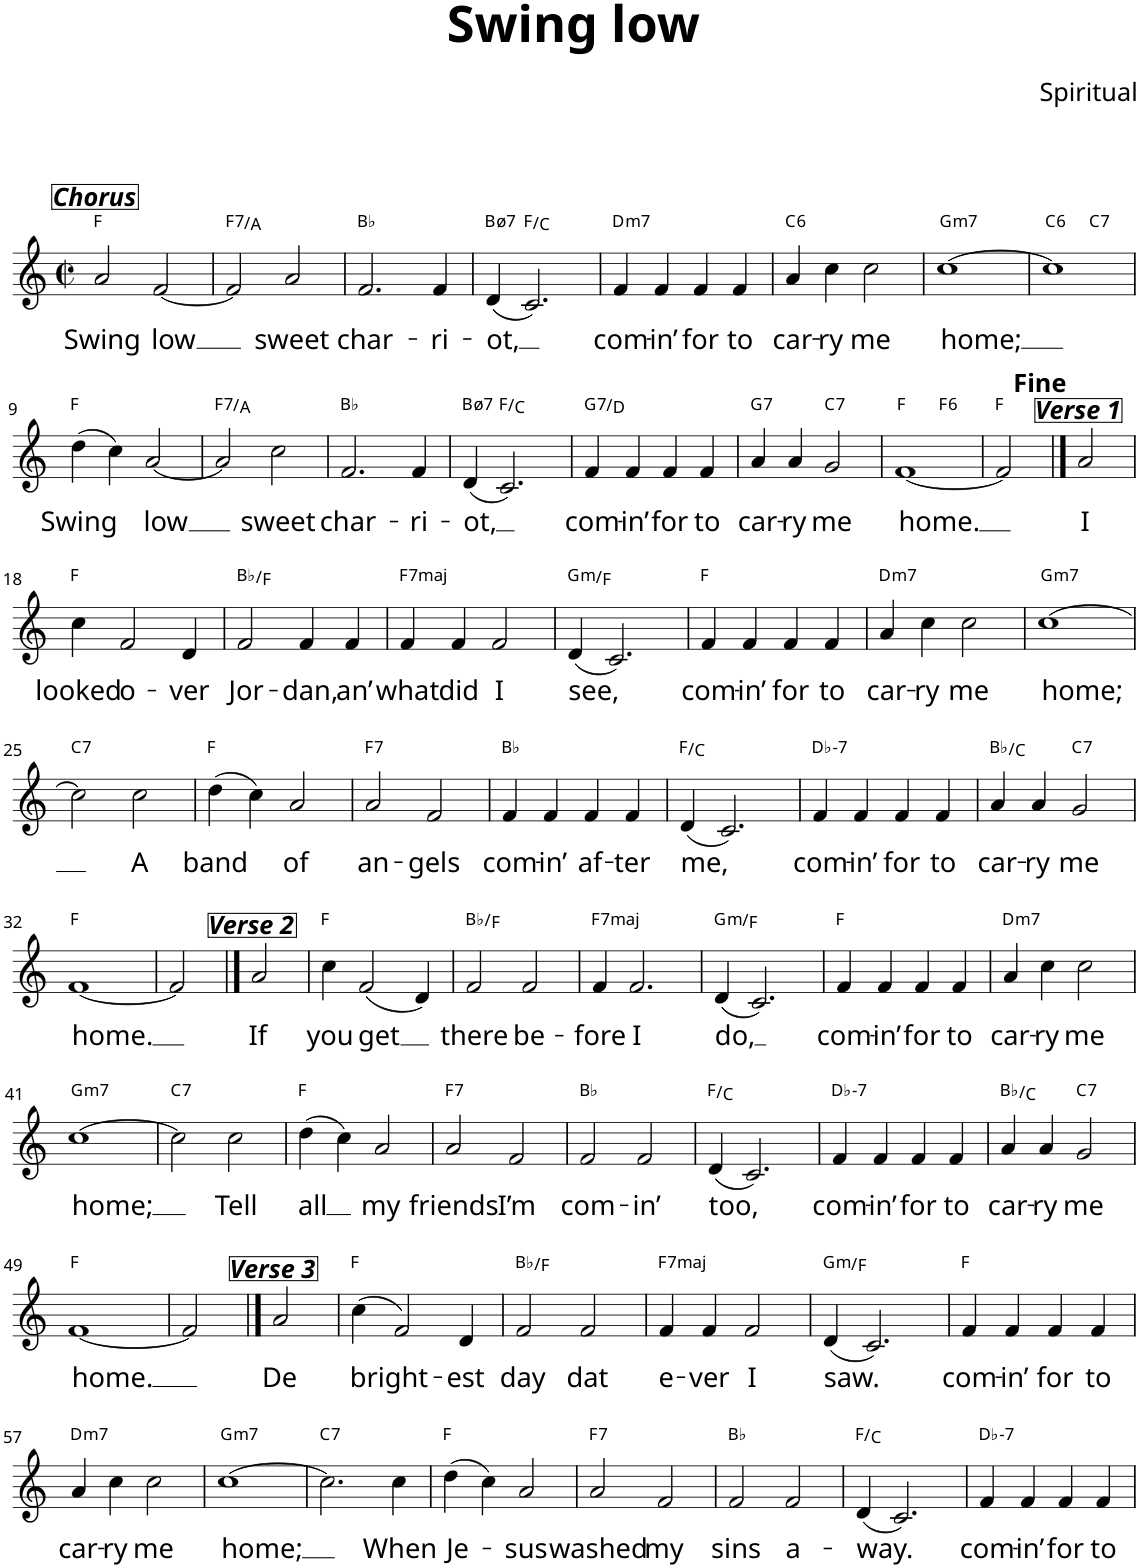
**kern	**text	**harte
*part1	*part1	*part1
*staff1	*staff1	*
*I"Gesang	*	*
*clefG2	*	*
*k[]	*	*
*M2/2	*	*
*met(c|)	*	*
=1	=1	=1
!LO:TX:a:Bi:t=Chorus	!	!
!	!LO:LY:b	!
2a/	Swing	F:maj
!	!LO:LY:b	!
[2f/	low	.
=2	=2	=2
!	!	!LO:H:kt=7
2f/]	.	F:7/3
!	!LO:LY:b	!
2a/	sweet	.
=3	=3	=3
!	!LO:LY:b	!
2.f/	char-	Bb:maj
!	!LO:LY:b	!
4f/	-ri-	.
=4	=4	=4
!	!LO:LY:b	!LO:H:kt=7
(4d/	-ot,	B:hdim7
2.c/)	.	F:maj/5
=5	=5	=5
!	!LO:LY:b	!LO:H:kt=m7
4f/	com-	D:min7
!	!LO:LY:b	!
4f/	-in’	.
!	!LO:LY:b	!
4f/	for	.
!	!LO:LY:b	!
4f/	to	.
=6	=6	=6
!	!LO:LY:b	!LO:H:kt=6
4a/	car-	C:maj6
!	!LO:LY:b	!
4cc\	-ry	.
!	!LO:LY:b	!
2cc\	me	.
=7	=7	=7
!	!LO:LY:b	!LO:H:kt=m7
[1cc	home;	G:min7
=8	=8	=8
!	!	!LO:H:kt=6
*^	*	*
1cc]	2ryy	.	C:maj6
!	!	!	!LO:H:kt=7
.	2ryy	.	C:7
!!LO:LB:g=z	!!
=9	=9	=9	=9
!	!	!LO:LY:b	!
*v	*v	*	*
(4dd\	Swing	F:maj
4cc\)	.	.
!	!LO:LY:b	!
[2a/	low	.
=10	=10	=10
!	!	!LO:H:kt=7
2a/]	.	F:7/3
!	!LO:LY:b	!
2cc\	sweet	.
=11	=11	=11
!	!LO:LY:b	!
2.f/	char-	Bb:maj
!	!LO:LY:b	!
4f/	-ri-	.
=12	=12	=12
!	!LO:LY:b	!LO:H:kt=7
(4d/	-ot,	B:hdim7
2.c/)	.	F:maj/5
=13	=13	=13
!	!LO:LY:b	!LO:H:kt=7
4f/	com-	G:7/5
!	!LO:LY:b	!
4f/	-in’	.
!	!LO:LY:b	!
4f/	for	.
!	!LO:LY:b	!
4f/	to	.
=14	=14	=14
!	!LO:LY:b	!LO:H:kt=7
4a/	car-	G:7
!	!LO:LY:b	!
4a/	-ry	.
!	!LO:LY:b	!LO:H:kt=7
2g/	me	C:7
=15	=15	=15
!	!LO:LY:b	!
*^	*	*
[1f	2ryy	home.	F:maj
!	!	!	!LO:H:kt=6
.	2ryy	.	F:maj6
*v	*v	*	*
=16	=16	=16
2f/]	.	F:maj
==17	==17	==17
!LO:TX:a:Bi:t=Verse 1	!	!
!	!LO:LY:b	!
2a/	I	.
!!LO:LB:g=z
=18	=18	=18
!	!LO:LY:b	!
4cc\	looked	F:maj
!	!LO:LY:b	!
2f/	o-	.
!	!LO:LY:b	!
4d/	-ver	.
=19	=19	=19
!	!LO:LY:b	!
2f/	Jor-	Bb:maj/5
!	!LO:LY:b	!
4f/	-dan,	.
!	!LO:LY:b	!
4f/	an’	.
=20	=20	=20
!	!LO:LY:b	!LO:H:kt=7
4f/	what	F:7
!	!LO:LY:b	!
4f/	did	.
!	!LO:LY:b	!
2f/	I	.
=21	=21	=21
!	!LO:LY:b	!LO:H:kt=m
(4d/	see,	G:min/b7
2.c/)	.	.
=22	=22	=22
!	!LO:LY:b	!
4f/	com-	F:maj
!	!LO:LY:b	!
4f/	-in’	.
!	!LO:LY:b	!
4f/	for	.
!	!LO:LY:b	!
4f/	to	.
=23	=23	=23
!	!LO:LY:b	!LO:H:kt=m7
4a/	car-	D:min7
!	!LO:LY:b	!
4cc\	-ry	.
!	!LO:LY:b	!
2cc\	me	.
=24	=24	=24
!	!LO:LY:b	!LO:H:kt=m7
[1cc	home;	G:min7
!!LO:LB:g=z
=25	=25	=25
!	!	!LO:H:kt=7
2cc\]	.	C:7
!	!LO:LY:b	!
2cc\	A	.
=26	=26	=26
!	!LO:LY:b	!
(4dd\	band	F:maj
4cc\)	.	.
!	!LO:LY:b	!
2a/	of	.
=27	=27	=27
!	!LO:LY:b	!LO:H:kt=7
2a/	an-	F:7
!	!LO:LY:b	!
2f/	-gels	.
=28	=28	=28
!	!LO:LY:b	!
4f/	com-	Bb:maj
!	!LO:LY:b	!
4f/	-in’	.
!	!LO:LY:b	!
4f/	af-	.
!	!LO:LY:b	!
4f/	-ter	.
=29	=29	=29
!	!LO:LY:b	!
(4d/	me,	F:maj/5
2.c/)	.	.
=30	=30	=30
!	!LO:LY:b	!LO:H:kt=7
4fn/	com-	Db:min7
!	!LO:LY:b	!
4f/	-in’	.
!	!LO:LY:b	!
4f/	for	.
!	!LO:LY:b	!
4f/	to	.
=31	=31	=31
!	!LO:LY:b	!
4an/	car-	Bb:maj/2
!	!LO:LY:b	!
4a/	-ry	.
!	!LO:LY:b	!LO:H:kt=7
2g/	me	C:7
!!LO:LB:g=z
=32	=32	=32
!	!LO:LY:b	!
[1f	home.	F:maj
=33	=33	=33
2f/]	.	.
==34	==34	==34
!LO:TX:a:Bi:t=Verse 2	!	!
!	!LO:LY:b	!
2a/	If	.
=35	=35	=35
!	!LO:LY:b	!
4cc\	you	F:maj
!	!LO:LY:b	!
(2f/	get	.
4d/)	.	.
=36	=36	=36
!	!LO:LY:b	!
2f/	there	Bb:maj/5
!	!LO:LY:b	!
2f/	be-	.
=37	=37	=37
!	!LO:LY:b	!LO:H:kt=7
4f/	-fore	F:7
!	!LO:LY:b	!
2.f/	I	.
=38	=38	=38
!	!LO:LY:b	!LO:H:kt=m
(4d/	do,	G:min/b7
2.c/)	.	.
=39	=39	=39
!	!LO:LY:b	!
4f/	com-	F:maj
!	!LO:LY:b	!
4f/	-in’	.
!	!LO:LY:b	!
4f/	for	.
!	!LO:LY:b	!
4f/	to	.
=40	=40	=40
!	!LO:LY:b	!LO:H:kt=m7
4a/	car-	D:min7
!	!LO:LY:b	!
4cc\	-ry	.
!	!LO:LY:b	!
2cc\	me	.
!!LO:LB:g=z
=41	=41	=41
!	!LO:LY:b	!LO:H:kt=m7
[1cc	home;	G:min7
=42	=42	=42
!	!	!LO:H:kt=7
2cc\]	.	C:7
!	!LO:LY:b	!
2cc\	Tell	.
=43	=43	=43
!	!LO:LY:b	!
(4dd\	all	F:maj
4cc\)	.	.
!	!LO:LY:b	!
2a/	my	.
=44	=44	=44
!	!LO:LY:b	!LO:H:kt=7
2a/	friends	F:7
!	!LO:LY:b	!
2f/	I’m	.
=45	=45	=45
!	!LO:LY:b	!
2f/	com-	Bb:maj
!	!LO:LY:b	!
2f/	-in’	.
=46	=46	=46
!	!LO:LY:b	!
(4d/	too,	F:maj/5
2.c/)	.	.
=47	=47	=47
!	!LO:LY:b	!LO:H:kt=7
4fn/	com-	Db:min7
!	!LO:LY:b	!
4f/	-in’	.
!	!LO:LY:b	!
4f/	for	.
!	!LO:LY:b	!
4f/	to	.
=48	=48	=48
!	!LO:LY:b	!
4an/	car-	Bb:maj/2
!	!LO:LY:b	!
4a/	-ry	.
!	!LO:LY:b	!LO:H:kt=7
2g/	me	C:7
!!LO:LB:g=z
=49	=49	=49
!	!LO:LY:b	!
[1f	home.	F:maj
=50	=50	=50
2f/]	.	.
==51	==51	==51
!LO:TX:a:Bi:t=Verse 3	!	!
!	!LO:LY:b	!
2a/	De	.
=52	=52	=52
!	!LO:LY:b	!
(4cc\	bright-	F:maj
2f/)	.	.
!	!LO:LY:b	!
4d/	-est	.
=53	=53	=53
!	!LO:LY:b	!
2f/	day	Bb:maj/5
!	!LO:LY:b	!
2f/	dat	.
=54	=54	=54
!	!LO:LY:b	!LO:H:kt=7
4f/	e-	F:7
!	!LO:LY:b	!
4f/	-ver	.
!	!LO:LY:b	!
2f/	I	.
=55	=55	=55
!	!LO:LY:b	!LO:H:kt=m
(4d/	saw.	G:min/b7
2.c/)	.	.
=56	=56	=56
!	!LO:LY:b	!
4f/	com-	F:maj
!	!LO:LY:b	!
4f/	-in’	.
!	!LO:LY:b	!
4f/	for	.
!	!LO:LY:b	!
4f/	to	.
!!LO:LB:g=z
=57	=57	=57
!	!LO:LY:b	!LO:H:kt=m7
4a/	car-	D:min7
!	!LO:LY:b	!
4cc\	-ry	.
!	!LO:LY:b	!
2cc\	me	.
=58	=58	=58
!	!LO:LY:b	!LO:H:kt=m7
[1cc	home;	G:min7
=59	=59	=59
!	!	!LO:H:kt=7
2.cc\]	.	C:7
!	!LO:LY:b	!
4cc\	When	.
=60	=60	=60
!	!LO:LY:b	!
(4dd\	Je-	F:maj
4cc\)	.	.
!	!LO:LY:b	!
2a/	-sus	.
=61	=61	=61
!	!LO:LY:b	!LO:H:kt=7
2a/	washed	F:7
!	!LO:LY:b	!
2f/	my	.
=62	=62	=62
!	!LO:LY:b	!
2f/	sins	Bb:maj
!	!LO:LY:b	!
2f/	a-	.
=63	=63	=63
!	!LO:LY:b	!
(4d/	-way.	F:maj/5
2.c/)	.	.
=64	=64	=64
!	!LO:LY:b	!LO:H:kt=7
4fn/	com-	Db:min7
!	!LO:LY:b	!
4f/	-in’	.
!	!LO:LY:b	!
4f/	for	.
!	!LO:LY:b	!
4f/	to	.
=	=	=
*-	*-	*-
